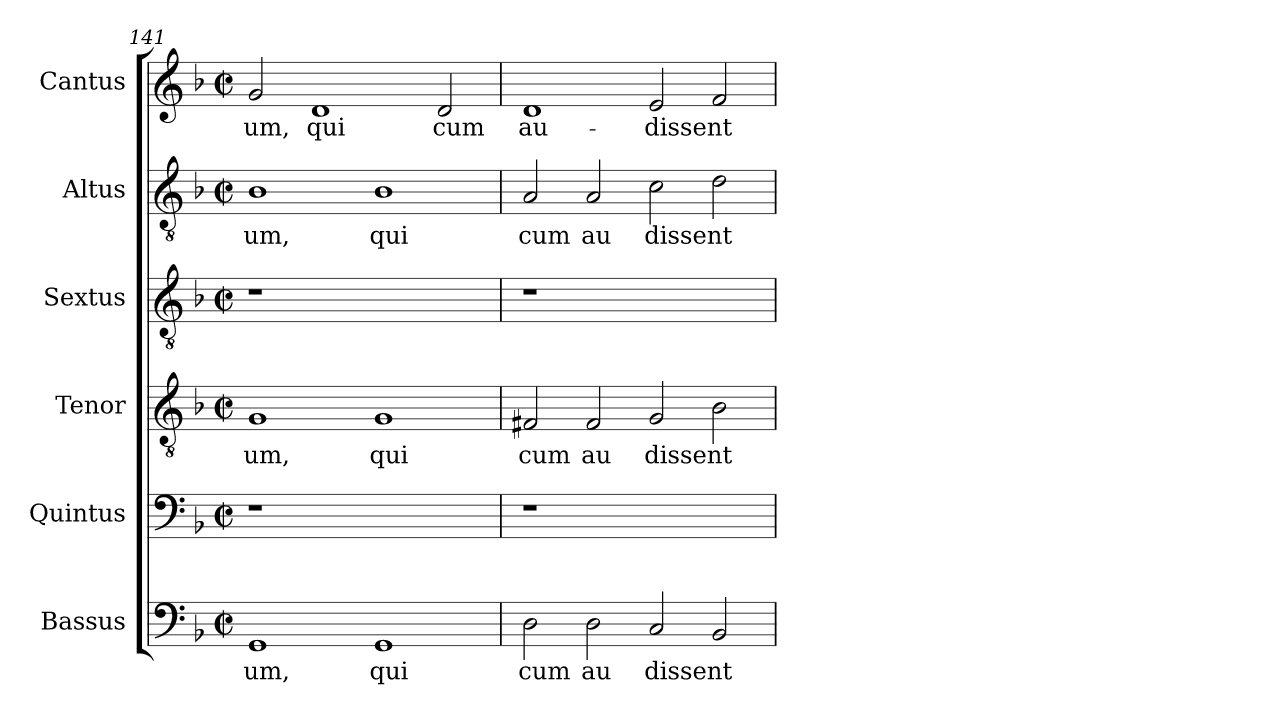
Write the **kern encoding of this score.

**kern	**text	**kern	**kern	**text	**kern	**kern	**text	**kern	**text
*part6	*part6	*part5	*part4	*part4	*part3	*part2	*part2	*part1	*part1
*staff6	*staff6	*staff5	*staff4	*staff4	*staff3	*staff2	*staff2	*staff1	*staff1
*I"Bassus	*	*I"Quintus	*I"Tenor	*	*I"Sextus	*I"Altus	*	*I"Cantus	*
*I'Bassus	*	*I'Quintus	*I'Tenor	*	*I'Sextus	*I'Altus	*	*I'Cantus	*
*clefF4	*	*clefF4	*clefGv2	*	*clefGv2	*clefGv2	*	*clefG2	*
*k[b-]	*	*k[b-]	*k[b-]	*	*k[b-]	*k[b-]	*	*k[b-]	*
*F:	*	*F:	*F:	*	*F:	*F:	*	*F:	*
*M2/2	*	*M2/2	*M2/2	*	*M2/2	*M2/2	*	*M2/2	*
*met(c|)	*	*met(c|)	*met(c|)	*	*met(c|)	*met(c|)	*	*met(c|)	*
=141	=141	=141	=141	=141	=141	=141	=141	=141	=141
!	!LO:LY:b:cj	!	!	!LO:LY:b:cj	!	!	!LO:LY:b:cj	!	!LO:LY:b:cj
1GG	um,	1r	1G	um,	1r	1B-	um,	2g/	-um,
!	!	!	!	!	!	!	!	!	!LO:LY:b:cj
.	.	.	.	.	.	.	.	1d	qui
!	!LO:LY:b:cj	!	!	!LO:LY:b:cj	!	!	!LO:LY:b:cj	!	!
1GG	qui	1ryy	1G	qui	1ryy	1B-	qui	.	.
!	!	!	!	!	!	!	!	!	!LO:LY:b:cj
.	.	.	.	.	.	.	.	2d/	cum
=142	=142	=142	=142	=142	=142	=142	=142	=142	=142
!	!LO:LY:b:cj	!	!	!LO:LY:b:cj	!	!	!LO:LY:b:cj	!	!LO:LY:b:cj
2D\	cum	1r	2F#X/	cum	1r	2A/	cum	1d	au-
!	!LO:LY:b:cj	!	!	!LO:LY:b:cj	!	!	!LO:LY:b:cj	!	!
2D\	au	.	2F#/	au	.	2A/	au	.	.
!	!LO:LY:b	!	!	!LO:LY:b	!	!	!LO:LY:b	!	!LO:LY:b
2C/	dissent	1ryy	2G/	dissent	1ryy	2c\	dissent	2e/	-dissent
2BB-/	.	.	2B-\	.	.	2d\	.	2f/	.
=	=	=	=	=	=	=	=	=	=
*-	*-	*-	*-	*-	*-	*-	*-	*-	*-
